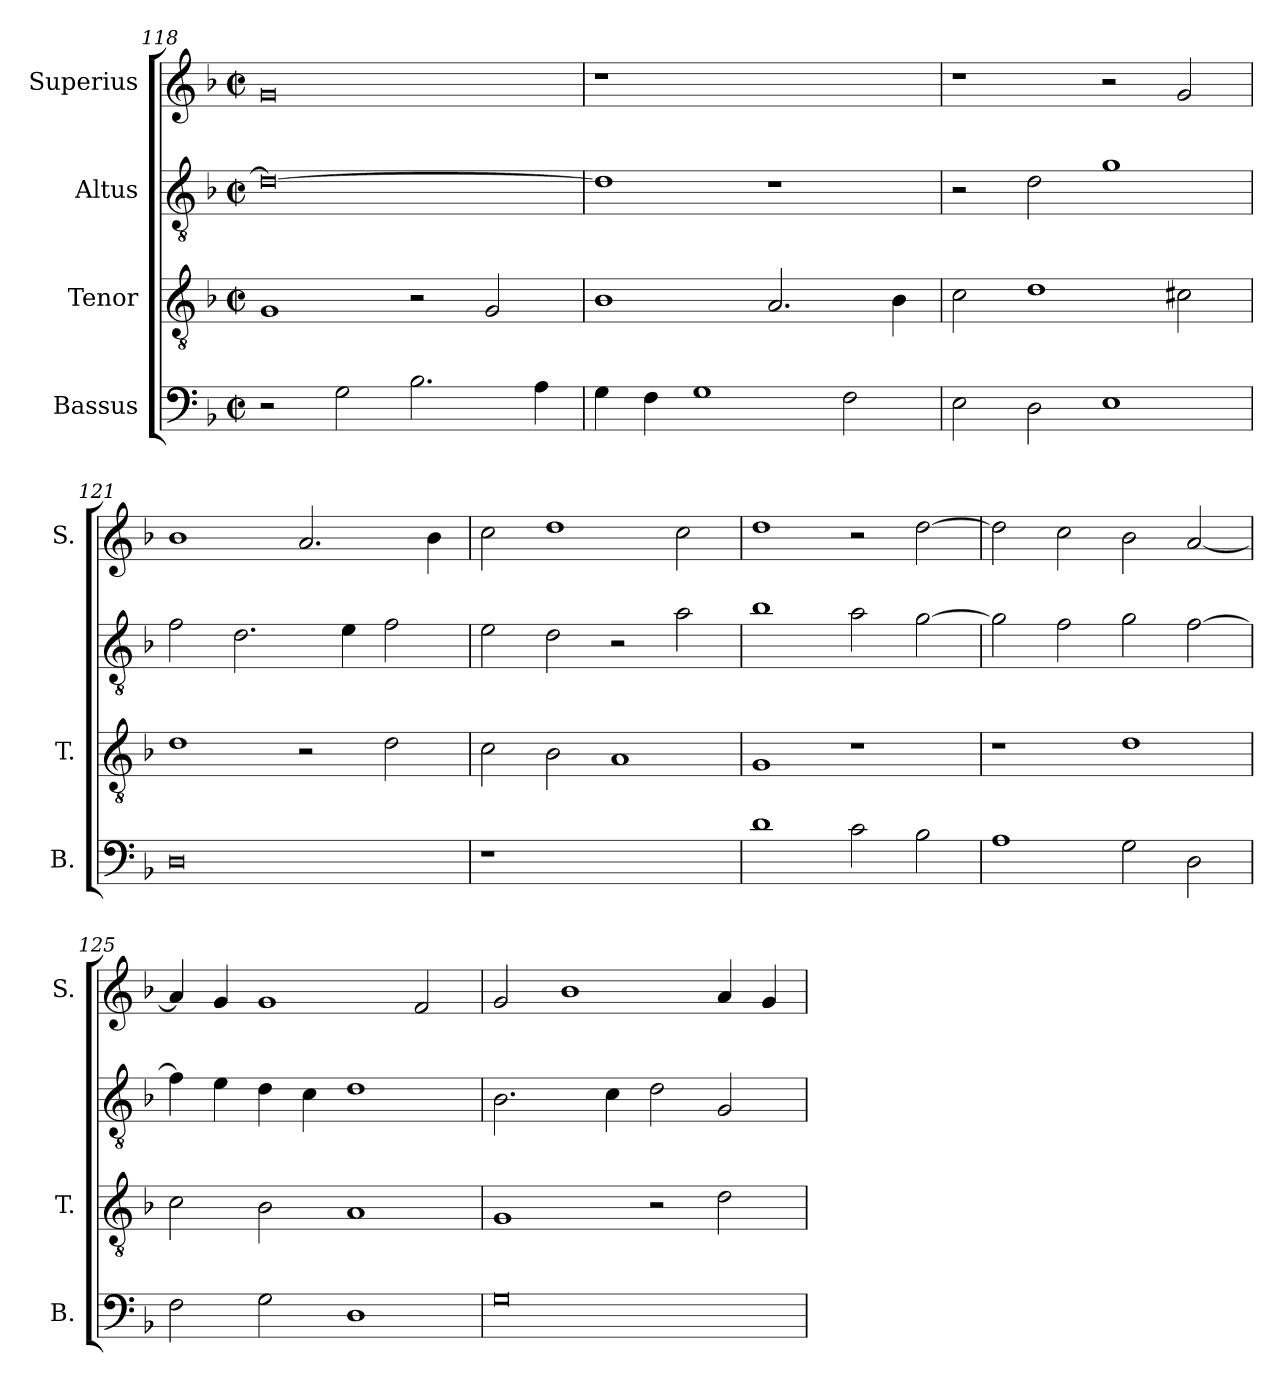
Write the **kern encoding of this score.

**kern	**kern	**kern	**kern
*part4	*part3	*part2	*part1
*staff4	*staff3	*staff2	*staff1
*I"Bassus	*I"Tenor	*I"Altus	*I"Superius
*I'B.	*I'T.	*	*I'S.
*clefF4	*clefGv2	*clefGv2	*clefG2
*	*ITrd7c12	*ITrd7c12	*
*k[b-]	*k[b-]	*k[b-]	*k[b-]
*F:	*F:	*F:	*F:
*M2/2	*M2/2	*M2/2	*M2/2
*met(c|)	*met(c|)	*met(c|)	*met(c|)
=118	=118	=118	=118
2r	1GGi	0Di_>	0gi
2Gi\	.	.	.
2.B-i\	2r	.	.
.	2GGi/	.	.
4Ai\	.	.	.
!!LO:PB:g=z
=119	=119	=119	=119
!	!	!	!LO:N:vis=1
4Gi\	1BB-i	1Di]	1r
4Fi\	.	.	.
1Gi	.	.	.
.	2.AAi/	1r	1ryy
2Fi\	.	.	.
.	4BB-i\	.	.
=120	=120	=120	=120
2Ei\	2Ci\	2r	1r
2Di\	1Di	2Di\	.
1Ei	.	1Gi	2r
.	2C#Xi\	.	2gi/
=121	=121	=121	=121
0Di	1Di	2Fi\	1b-i
.	.	2.Di\	.
.	2r	.	2.ai/
.	.	4Ei\	.
.	2Di\	2Fi\	.
.	.	.	4b-i\
=122	=122	=122	=122
!LO:N:vis=1	!	!	!
1r	2Ci\	2Ei\	2cci\
.	2BB-i\	2Di\	1ddi
1ryy	1AAi	2r	.
.	.	2Ai\	2cci\
=123	=123	=123	=123
1di	1GGi	1B-i	1ddi
2ci\	1r	2Ai\	2r
2B-i\	.	[>2Gi\	[>2ddi\
!!LO:LB:g=z
=124	=124	=124	=124
1Ai	1r	2Gi\]	2ddi\]
.	.	2Fi\	2cci\
2Gi\	1Di	2Gi\	2b-i\
2Di\	.	[>2Fi\	[<2ai/
=125	=125	=125	=125
2Fi\	2Ci\	4Fi\]	4ai/]
.	.	4Ei\	4gi/
2Gi\	2BB-i\	4Di\	1gi
.	.	4Ci\	.
1Di	1AAi	1Di	.
.	.	.	2fi/
=126	=126	=126	=126
0Gi	1GGi	2.BB-i\	2gi/
.	.	.	1b-i
.	.	4Ci\	.
.	2r	2Di\	.
.	2Di\	2GGi/	4ai/
.	.	.	4gi/
=	=	=	=
*-	*-	*-	*-
